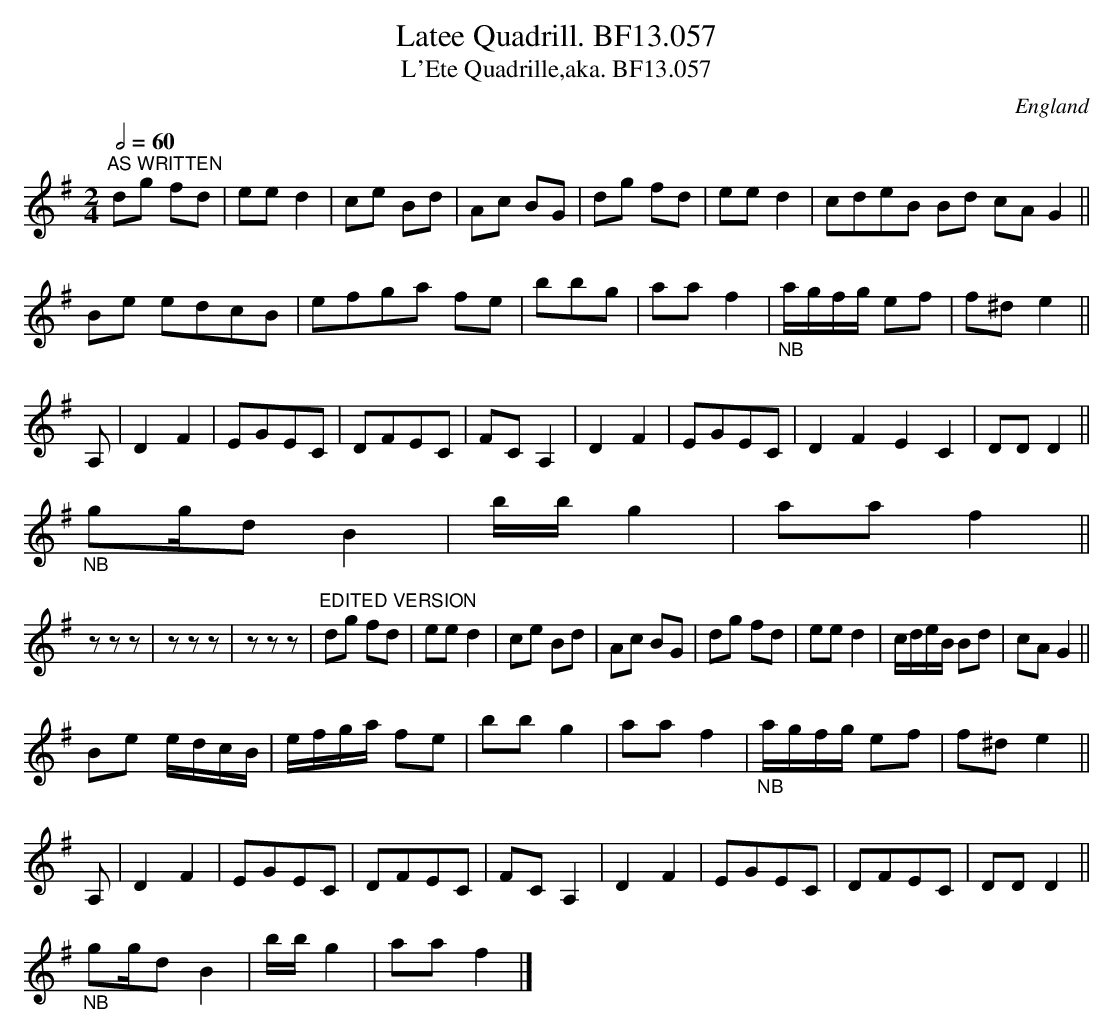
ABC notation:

X:1
T:Latee Quadrill. BF13.057
T:L'Ete Quadrille,aka. BF13.057
M:2/4
L:1/8
Q:1/2=60
O:England
notC:L'Ete Quadrille,aka.
K:G major
"^AS WRITTEN"dg fd|ee d2|ce Bd|Ac BG|dg fd|ee d2|cdeB Bd cA G2||!
Be edcB|efga fe|bbg|aaf2|"_NB"a/g/f/g/ ef|f^de2||!
A,|D2F2|EGEC|DFEC|FCA,2|D2F2|EGEC|D2F2E2C2|DDD2||!
"_NB"gg/dB2|b/b/g2|aaf2||!
zzz|zzz|zzz|
"^EDITED VERSION"
dg fd|eed2|ce Bd|Ac BG|dg fd|eed2|c/d/e/B/ Bd| cAG2||!
Be e/d/c/B/|e/f/g/a/ fe|bbg2|aaf2|"_NB"a/g/f/g/ ef|f^de2||!
A,|D2F2|EGEC|DFEC|FCA,2|D2F2|EGEC|DFEC|DDD2||!
"_NB"gg/dB2|b/b/g2|aaf2|]
